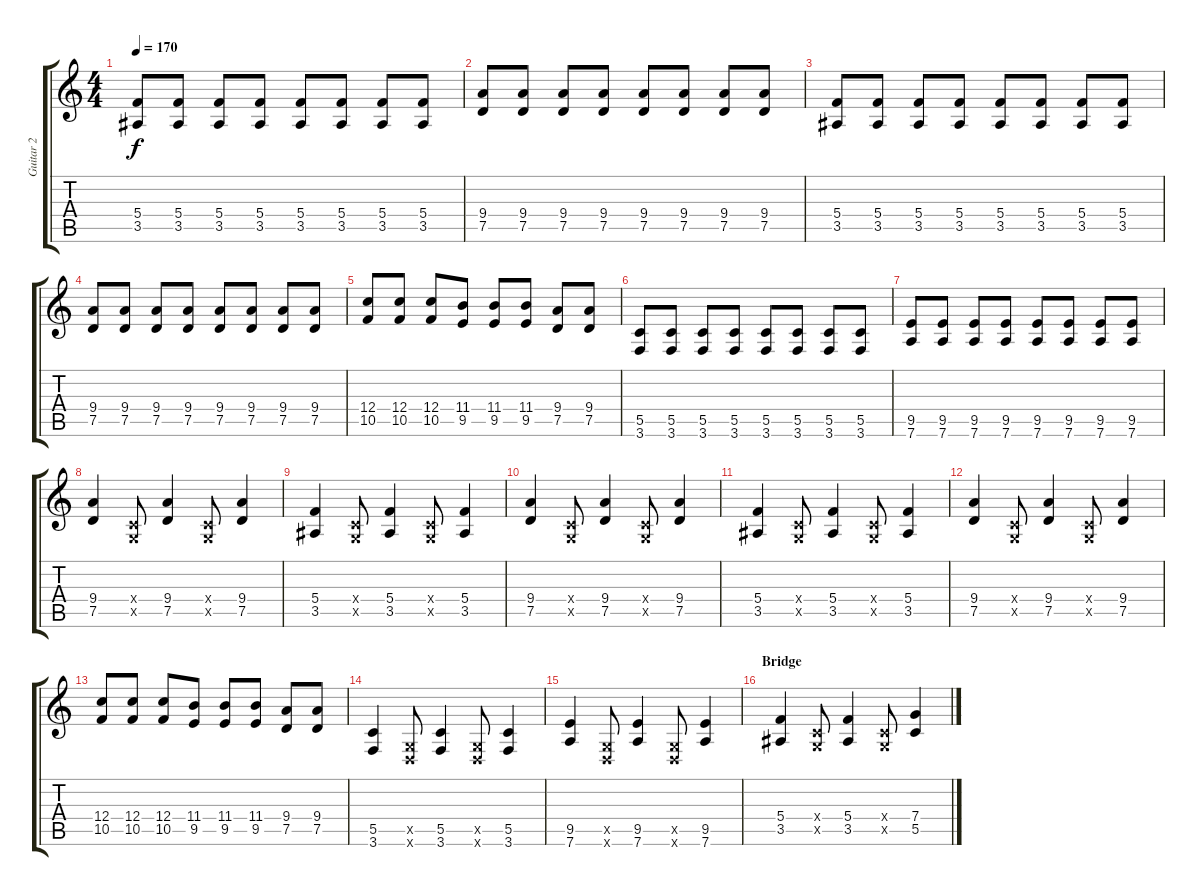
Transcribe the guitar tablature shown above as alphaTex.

\track ("Guitar 2" "Guitar 2") {instrument distortionguitar}
\staff {score tabs}
\tuning (D4 A3 F3 C3 G2 D2) {hide}
\ts (4 4)
\tempo 170
\clef g2
\ks c
(5.4 3.5).8{dy f} (5.4 3.5).8 (5.4 3.5).8 (5.4 3.5).8 (5.4 3.5).8 (5.4 3.5).8 (5.4 3.5).8 (5.4 3.5).8 |
(9.4 7.5).8 (9.4 7.5).8 (9.4 7.5).8 (9.4 7.5).8 (9.4 7.5).8 (9.4 7.5).8 (9.4 7.5).8 (9.4 7.5).8 |
(5.4 3.5).8 (5.4 3.5).8 (5.4 3.5).8 (5.4 3.5).8 (5.4 3.5).8 (5.4 3.5).8 (5.4 3.5).8 (5.4 3.5).8 |
(9.4 7.5).8 (9.4 7.5).8 (9.4 7.5).8 (9.4 7.5).8 (9.4 7.5).8 (9.4 7.5).8 (9.4 7.5).8 (9.4 7.5).8 |
(12.4 10.5).8 (12.4 10.5).8 (12.4 10.5).8 (11.4 9.5).8 (11.4 9.5).8 (11.4 9.5).8 (9.4 7.5).8 (9.4 7.5).8 |
(5.5 3.6).8 (5.5 3.6).8 (5.5 3.6).8 (5.5 3.6).8 (5.5 3.6).8 (5.5 3.6).8 (5.5 3.6).8 (5.5 3.6).8 |
(9.5 7.6).8 (9.5 7.6).8 (9.5 7.6).8 (9.5 7.6).8 (9.5 7.6).8 (9.5 7.6).8 (9.5 7.6).8 (9.5 7.6).8 |
(9.4 7.5).4 (0.4{x} 0.5{x}).8 (9.4 7.5).4 (0.4{x} 0.5{x}).8 (9.4 7.5).4 |
(5.4 3.5).4 (0.4{x} 0.5{x}).8 (5.4 3.5).4 (0.4{x} 0.5{x}).8 (5.4 3.5).4 |
(9.4 7.5).4 (0.4{x} 0.5{x}).8 (9.4 7.5).4 (0.4{x} 0.5{x}).8 (9.4 7.5).4 |
(5.4 3.5).4 (0.4{x} 0.5{x}).8 (5.4 3.5).4 (0.4{x} 0.5{x}).8 (5.4 3.5).4 |
(9.4 7.5).4 (0.4{x} 0.5{x}).8 (9.4 7.5).4 (0.4{x} 0.5{x}).8 (9.4 7.5).4 |
(12.4 10.5).8 (12.4 10.5).8 (12.4 10.5).8 (11.4 9.5).8 (11.4 9.5).8 (11.4 9.5).8 (9.4 7.5).8 (9.4 7.5).8 |
(5.5 3.6).4 (0.5{x} 0.6{x}).8 (5.5 3.6).4 (0.5{x} 0.6{x}).8 (5.5 3.6).4 |
(9.5 7.6).4 (0.5{x} 0.6{x}).8 (9.5 7.6).4 (0.5{x} 0.6{x}).8 (9.5 7.6).4 |
\section ("" "Bridge")
(5.4 3.5).4 (0.4{x} 0.5{x}).8 (5.4 3.5).4 (0.4{x} 0.5{x}).8 (7.4 5.5).4
